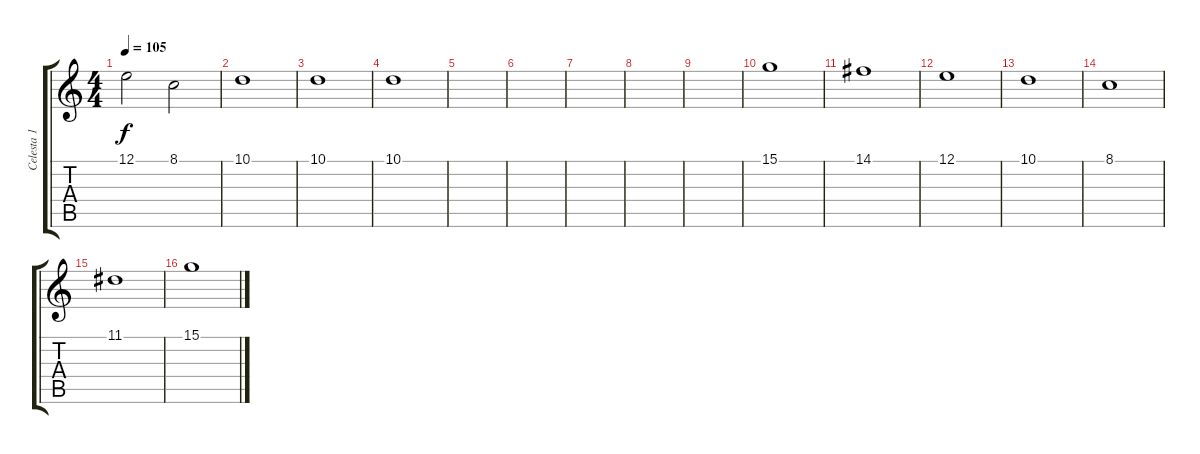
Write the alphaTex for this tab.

\track ("Celesta 1" "Celesta 1") {instrument celesta}
\staff {score tabs}
\tuning (E4 B3 G3 D3 A2 E2) {hide}
\ts (4 4)
\tempo 105
\clef g2
\ks c
12.1.2{dy f} 8.1.2 |
10.1.1 |
10.1.1 |
10.1.1 |
|
|
|
|
|
15.1.1 |
14.1.1 |
12.1.1 |
10.1.1 |
8.1.1 |
11.1.1 |
15.1.1
